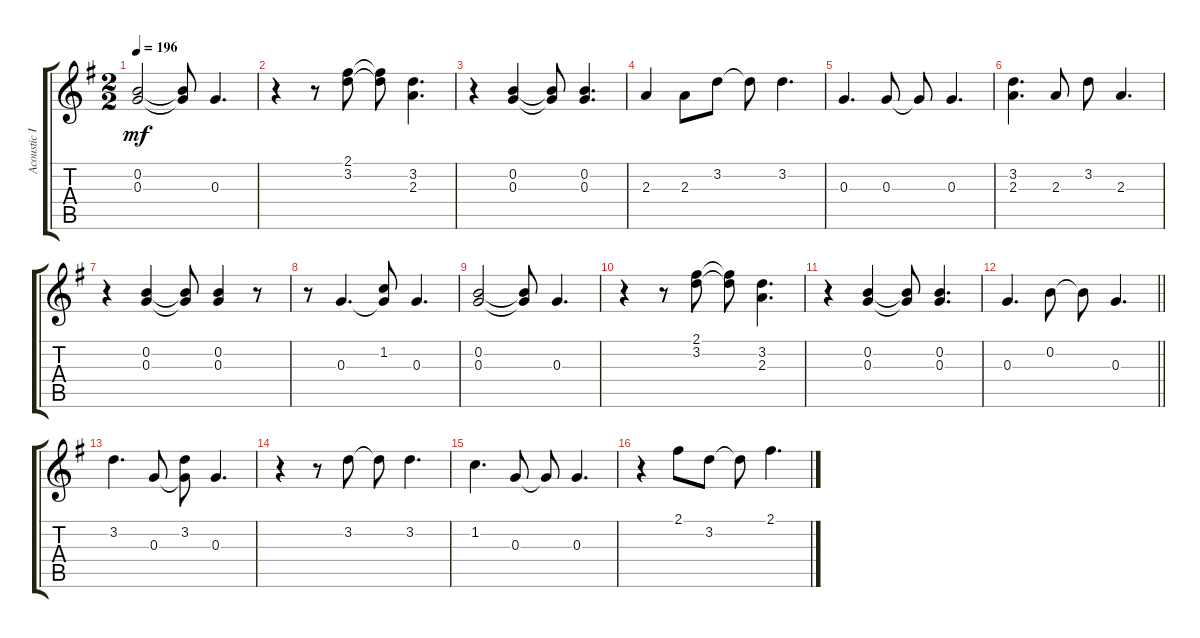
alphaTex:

\track ("Acoustic I" "Acoustic I") {instrument acousticguitarnylon}
\staff {score tabs}
\tuning (E4 B3 G3 D3 A2 E2) {hide}
\ts (2 2)
\tempo 196
\clef g2
\ks g
(0.2 0.3).2{dy mf} (0.2{t} 0.3{t}).8 0.3.4{d} |
r.4 r.8 (2.1 3.2).8 (2.1{t} 3.2{t}).8 (3.2 2.3).4{d} |
r.4 (0.2 0.3).4 (0.2{t} 0.3{t}).8 (0.2 0.3).4{d} |
2.3.4 2.3.8 3.2.8 3.2{t}.8 3.2.4{d} |
0.3.4{d} 0.3.8 0.3{t}.8 0.3.4{d} |
(3.2 2.3).4{d} 2.3.8 3.2.8 2.3.4{d} |
r.4 (0.2 0.3).4 (0.2{t} 0.3{t}).8 (0.2 0.3).4 r.8 |
r.8 0.3.4{d} (1.2 0.3{t}).8 0.3.4{d} |
(0.2 0.3).2 (0.2{t} 0.3{t}).8 0.3.4{d} |
r.4 r.8 (2.1 3.2).8 (2.1{t} 3.2{t}).8 (3.2 2.3).4{d} |
r.4 (0.2 0.3).4 (0.2{t} 0.3{t}).8 (0.2 0.3).4{d} |
\barLineRight lightlight
0.3.4{d} 0.2.8 0.2{t}.8 0.3.4{d} |
3.2.4{d} 0.3.8 (3.2 0.3{t}).8 0.3.4{d} |
r.4 r.8 3.2.8 3.2{t}.8 3.2.4{d} |
1.2.4{d} 0.3.8 0.3{t}.8 0.3.4{d} |
r.4 2.1.8 3.2.8 3.2{t}.8 2.1.4{d}
